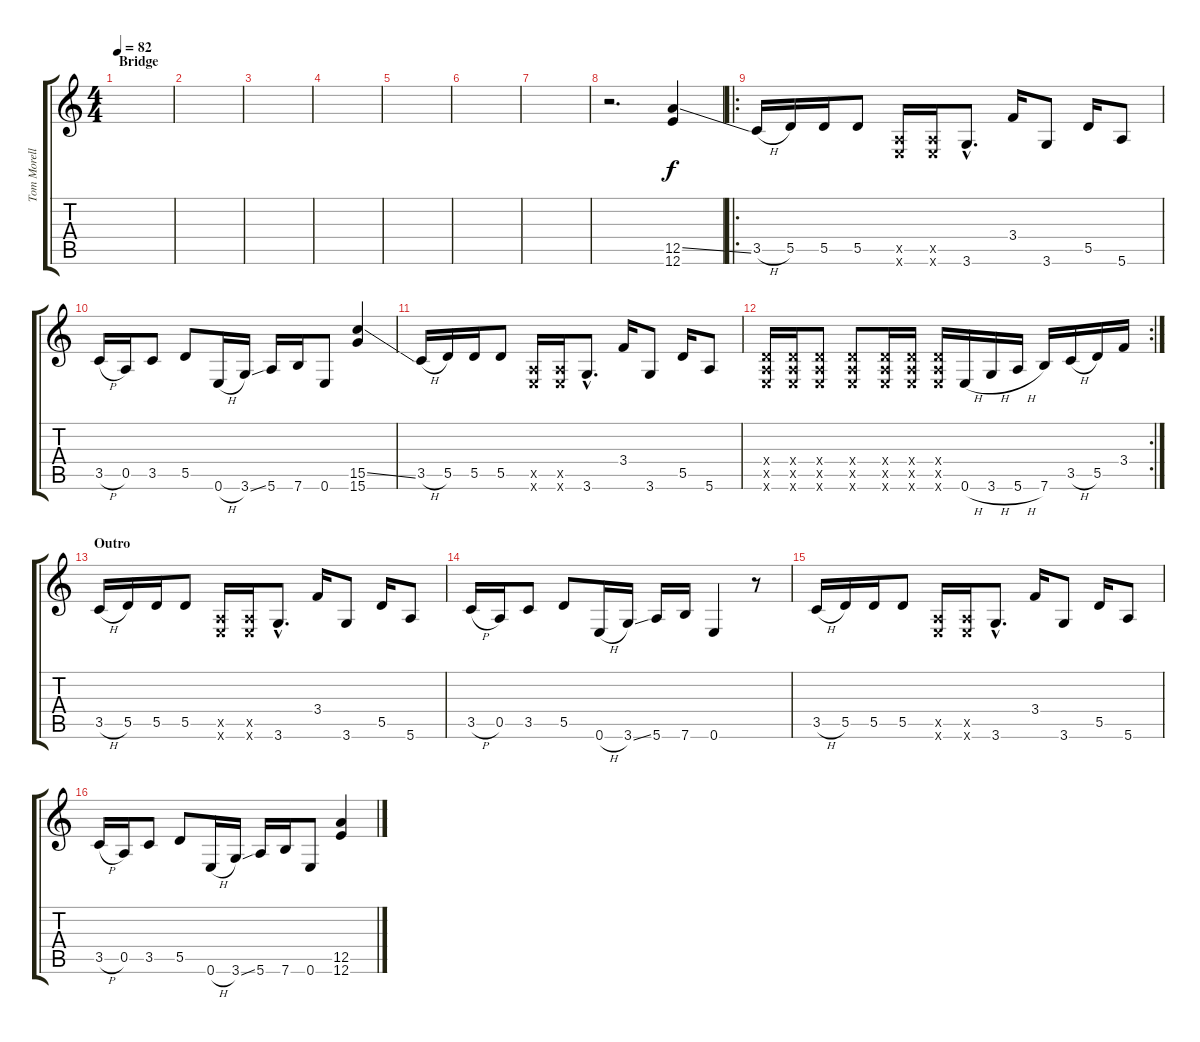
\track ("Tom Morello 2" "Tom Morell") {instrument distortionguitar}
\staff {score tabs}
\tuning (E4 B3 G3 D3 A2 E2) {hide}
\ts (4 4)
\section ("" "Bridge")
\tempo 82
\clef g2
\ks c
|
|
|
|
|
|
|
r.2{d} (12.5{ss} 12.6).4 |
\ro
3.5{h}.16 5.5.16 5.5.16 5.5.8 (0.5{x} 0.6{x}).16 (0.5{x} 0.6{x}).16 3.6{hac}.8{d} 3.4.16 3.6.8 5.5.16 5.6.8 |
3.5{h}.16 0.5.16 3.5.8 5.5.8 0.6{h}.16 3.6{ss}.16 5.6.16 7.6.16 0.6.8 (15.5{ss} 15.6).4 |
3.5{h}.16 5.5.16 5.5.16 5.5.8 (0.5{x} 0.6{x}).16 (0.5{x} 0.6{x}).16 3.6{hac}.8{d} 3.4.16 3.6.8 5.5.16 5.6.8 |
\rc 2
(0.4{x} 0.5{x} 0.6{x}).16 (0.4{x} 0.5{x} 0.6{x}).16 (0.4{x} 0.5{x} 0.6{x}).8 (0.4{x} 0.5{x} 0.6{x}).8 (0.4{x} 0.5{x} 0.6{x}).16 (0.4{x} 0.5{x} 0.6{x}).16 (0.4{x} 0.5{x} 0.6{x}).16 0.6{h}.16 3.6{h}.16 5.6{h}.16 7.6.16 3.5{h}.16 5.5.16 3.4.16 |
\section ("" "Outro")
3.5{h}.16 5.5.16 5.5.16 5.5.8 (0.5{x} 0.6{x}).16 (0.5{x} 0.6{x}).16 3.6{hac}.8{d} 3.4.16 3.6.8 5.5.16 5.6.8 |
3.5{h}.16 0.5.16 3.5.8 5.5.8 0.6{h}.16 3.6{ss}.16 5.6.16 7.6.16 0.6.4 r.8 |
3.5{h}.16 5.5.16 5.5.16 5.5.8 (0.5{x} 0.6{x}).16 (0.5{x} 0.6{x}).16 3.6{hac}.8{d} 3.4.16 3.6.8 5.5.16 5.6.8 |
3.5{h}.16 0.5.16 3.5.8 5.5.8 0.6{h}.16 3.6{ss}.16 5.6.16 7.6.16 0.6.8 (12.5{ss} 12.6).4
